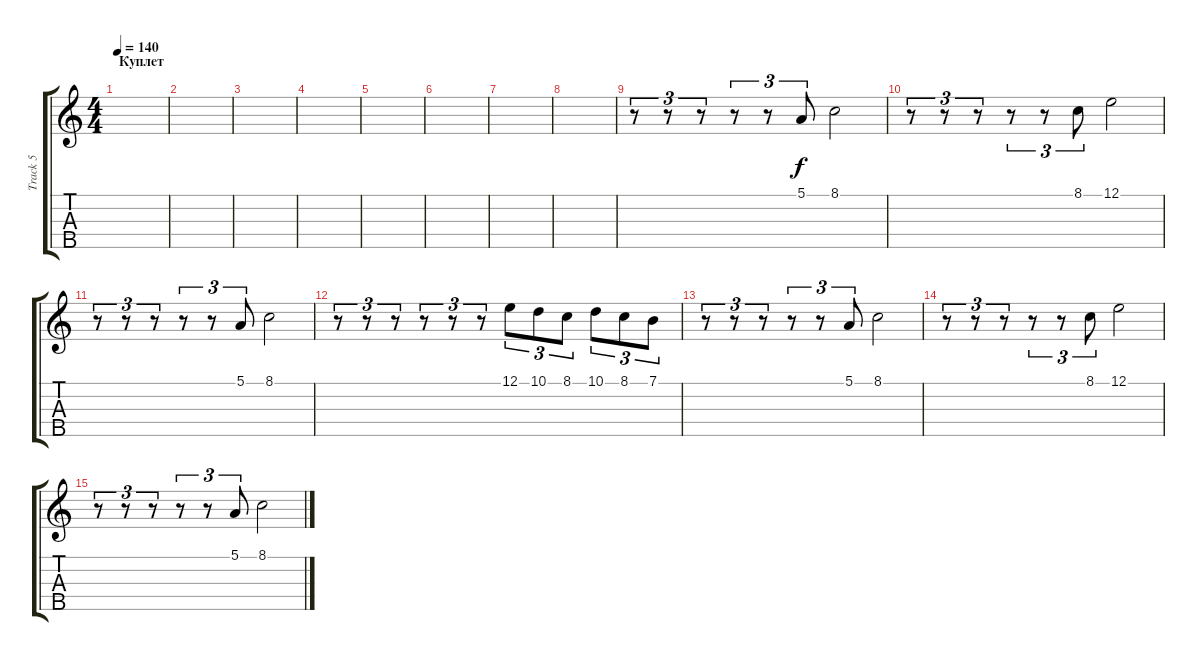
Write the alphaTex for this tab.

\track ("Track 5" "Track 5") {instrument brasssection}
\staff {score tabs}
\tuning (E4 B3 G3 D3 A2) {hide}
\ts (4 4)
\section ("" "Куплет")
\tempo 140
\clef g2
\ks c
|
|
|
|
|
|
|
|
r.8{tu (3 2)} r.8{tu (3 2)} r.8{tu (3 2)} r.8{tu (3 2)} r.8{tu (3 2)} 5.1.8{tu (3 2)} 8.1.2 |
r.8{tu (3 2)} r.8{tu (3 2)} r.8{tu (3 2)} r.8{tu (3 2)} r.8{tu (3 2)} 8.1.8{tu (3 2)} 12.1.2 |
r.8{tu (3 2)} r.8{tu (3 2)} r.8{tu (3 2)} r.8{tu (3 2)} r.8{tu (3 2)} 5.1.8{tu (3 2)} 8.1.2 |
r.8{tu (3 2)} r.8{tu (3 2)} r.8{tu (3 2)} r.8{tu (3 2)} r.8{tu (3 2)} r.8{tu (3 2)} 12.1.8{tu (3 2)} 10.1.8{tu (3 2)} 8.1.8{tu (3 2)} 10.1.8{tu (3 2)} 8.1.8{tu (3 2)} 7.1.8{tu (3 2)} |
r.8{tu (3 2)} r.8{tu (3 2)} r.8{tu (3 2)} r.8{tu (3 2)} r.8{tu (3 2)} 5.1.8{tu (3 2)} 8.1.2 |
r.8{tu (3 2)} r.8{tu (3 2)} r.8{tu (3 2)} r.8{tu (3 2)} r.8{tu (3 2)} 8.1.8{tu (3 2)} 12.1.2 |
r.8{tu (3 2)} r.8{tu (3 2)} r.8{tu (3 2)} r.8{tu (3 2)} r.8{tu (3 2)} 5.1.8{tu (3 2)} 8.1.2
